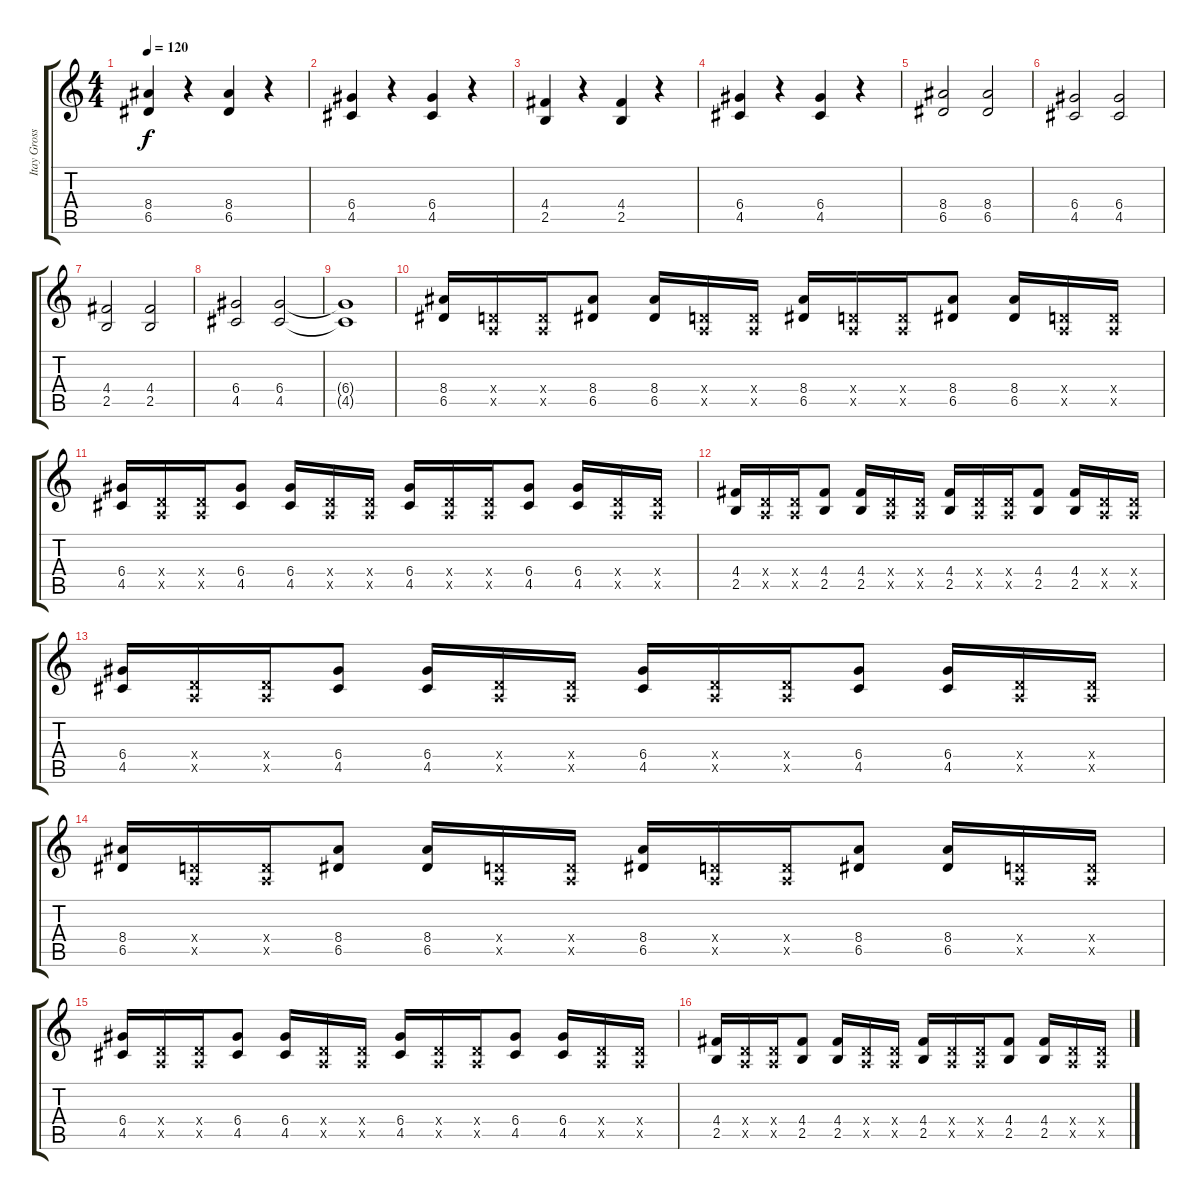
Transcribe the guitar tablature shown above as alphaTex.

\track ("Itay Gross" "Itay Gross") {instrument overdrivenguitar}
\staff {score tabs}
\tuning (E4 B3 G3 D3 A2 E2) {hide}
\ts (4 4)
\tempo 120
\clef g2
\ks c
(8.4 6.5).4{dy f instrument overdrivenguitar} r.4 (8.4 6.5).4 r.4 |
(6.4 4.5).4 r.4 (6.4 4.5).4 r.4 |
(4.4 2.5).4 r.4 (4.4 2.5).4 r.4 |
(6.4 4.5).4 r.4 (6.4 4.5).4 r.4 |
(8.4 6.5).2 (8.4 6.5).2 |
(6.4 4.5).2 (6.4 4.5).2 |
(4.4 2.5).2 (4.4 2.5).2 |
(6.4 4.5).2 (6.4 4.5).2 |
(6.4{t} 4.5{t}).1 |
(8.4 6.5).16 (0.4{x} 0.5{x}).16 (0.4{x} 0.5{x}).16 (8.4 6.5).8 (8.4 6.5).16 (0.4{x} 0.5{x}).16 (0.4{x} 0.5{x}).16 (8.4 6.5).16 (0.4{x} 0.5{x}).16 (0.4{x} 0.5{x}).16 (8.4 6.5).8 (8.4 6.5).16 (0.4{x} 0.5{x}).16 (0.4{x} 0.5{x}).16 |
(6.4 4.5).16 (0.4{x} 0.5{x}).16 (0.4{x} 0.5{x}).16 (6.4 4.5).8 (6.4 4.5).16 (0.4{x} 0.5{x}).16 (0.4{x} 0.5{x}).16 (6.4 4.5).16 (0.4{x} 0.5{x}).16 (0.4{x} 0.5{x}).16 (6.4 4.5).8 (6.4 4.5).16 (0.4{x} 0.5{x}).16 (0.4{x} 0.5{x}).16 |
(4.4 2.5).16 (0.4{x} 0.5{x}).16 (0.4{x} 0.5{x}).16 (4.4 2.5).8 (4.4 2.5).16 (0.4{x} 0.5{x}).16 (0.4{x} 0.5{x}).16 (4.4 2.5).16 (0.4{x} 0.5{x}).16 (0.4{x} 0.5{x}).16 (4.4 2.5).8 (4.4 2.5).16 (0.4{x} 0.5{x}).16 (0.4{x} 0.5{x}).16 |
(6.4 4.5).16 (0.4{x} 0.5{x}).16 (0.4{x} 0.5{x}).16 (6.4 4.5).8 (6.4 4.5).16 (0.4{x} 0.5{x}).16 (0.4{x} 0.5{x}).16 (6.4 4.5).16 (0.4{x} 0.5{x}).16 (0.4{x} 0.5{x}).16 (6.4 4.5).8 (6.4 4.5).16 (0.4{x} 0.5{x}).16 (0.4{x} 0.5{x}).16 |
(8.4 6.5).16 (0.4{x} 0.5{x}).16 (0.4{x} 0.5{x}).16 (8.4 6.5).8 (8.4 6.5).16 (0.4{x} 0.5{x}).16 (0.4{x} 0.5{x}).16 (8.4 6.5).16 (0.4{x} 0.5{x}).16 (0.4{x} 0.5{x}).16 (8.4 6.5).8 (8.4 6.5).16 (0.4{x} 0.5{x}).16 (0.4{x} 0.5{x}).16 |
(6.4 4.5).16 (0.4{x} 0.5{x}).16 (0.4{x} 0.5{x}).16 (6.4 4.5).8 (6.4 4.5).16 (0.4{x} 0.5{x}).16 (0.4{x} 0.5{x}).16 (6.4 4.5).16 (0.4{x} 0.5{x}).16 (0.4{x} 0.5{x}).16 (6.4 4.5).8 (6.4 4.5).16 (0.4{x} 0.5{x}).16 (0.4{x} 0.5{x}).16 |
(4.4 2.5).16 (0.4{x} 0.5{x}).16 (0.4{x} 0.5{x}).16 (4.4 2.5).8 (4.4 2.5).16 (0.4{x} 0.5{x}).16 (0.4{x} 0.5{x}).16 (4.4 2.5).16 (0.4{x} 0.5{x}).16 (0.4{x} 0.5{x}).16 (4.4 2.5).8 (4.4 2.5).16 (0.4{x} 0.5{x}).16 (0.4{x} 0.5{x}).16
